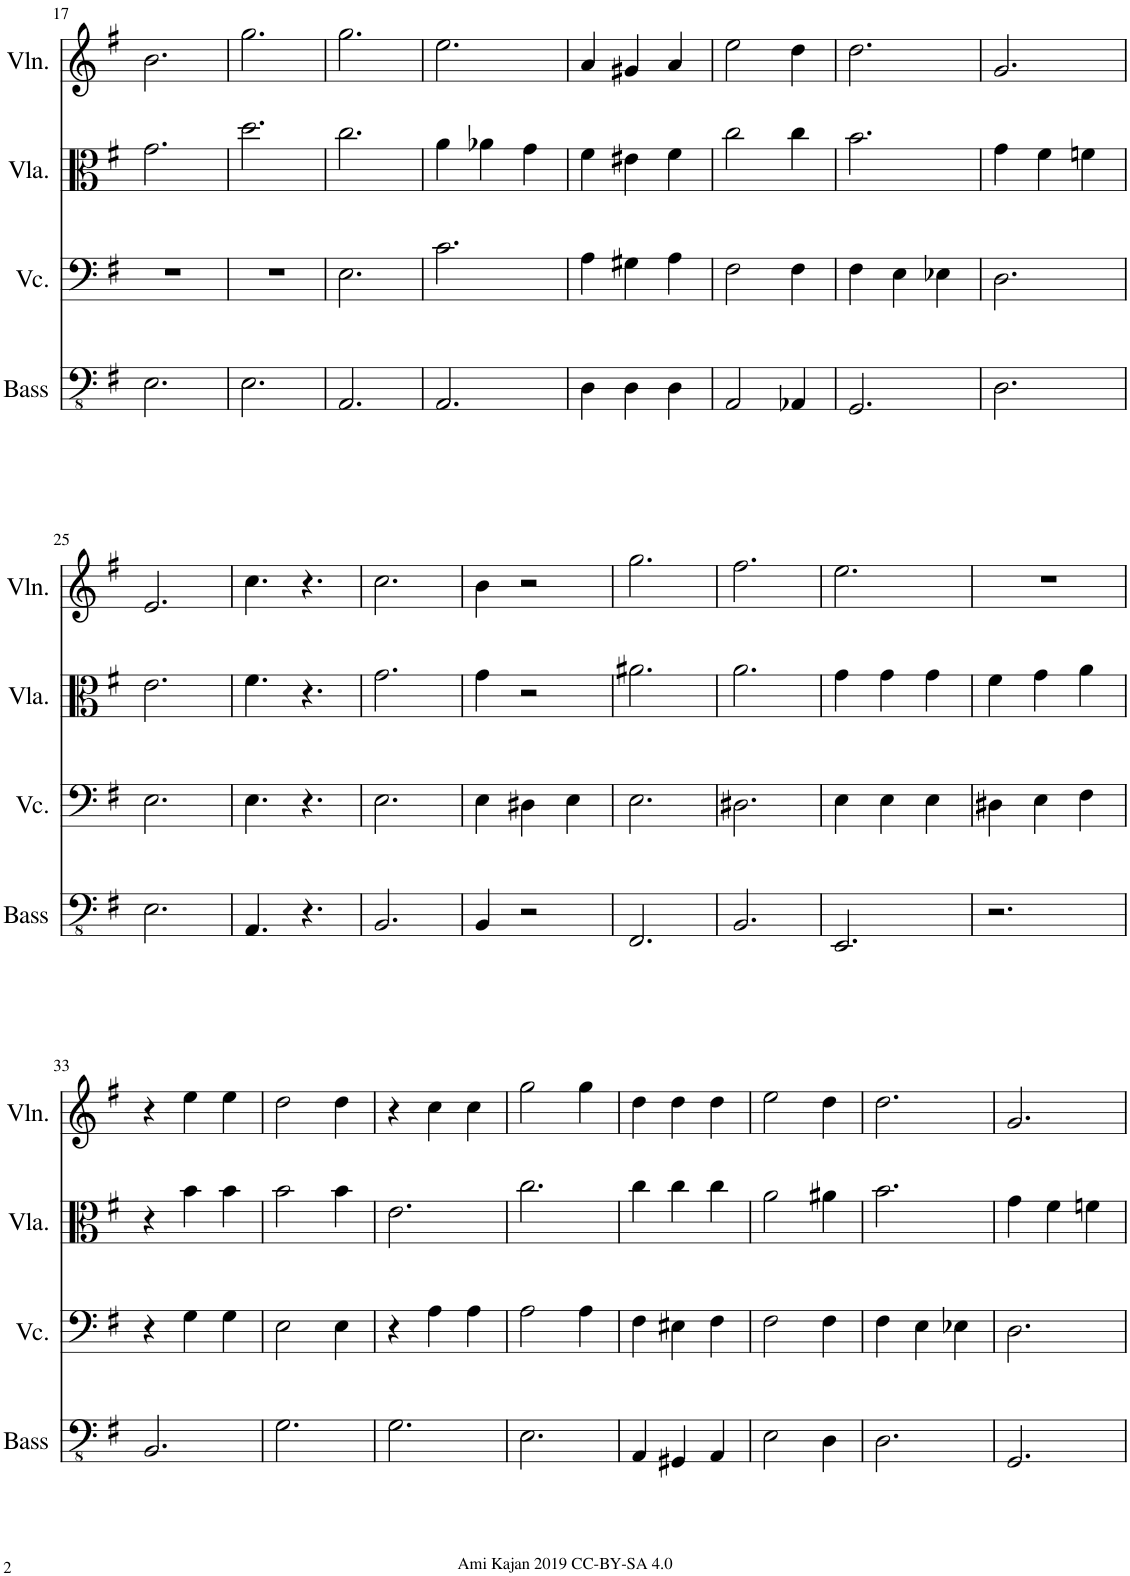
**kern	**kern	**kern	**kern
*part4	*part3	*part2	*part1
*staff4	*staff3	*staff2	*staff1
*I"Acoustic Bass	*I"Violoncello	*I"Viola	*I"Violin
*I'Bass	*I'Vc.	*I'Vla.	*I'Vln.
!!LO:PB:g=z
*clefFv4	*clefF4	*clefC3	*clefG2
*k[f#]	*k[f#]	*k[f#]	*k[f#]
*M3/4	*M3/4	*M3/4	*M3/4
=17	=17	=17	=17
2.EE\	2.r	2.g\	2.b\
=18	=18	=18	=18
2.EE\	2.r	2.dd\	2.gg\
=19	=19	=19	=19
2.AAA/	2.E\	2.cc\	2.gg\
=20	=20	=20	=20
2.AAA/	2.c\	4a\	2.ee\
.	.	4a-X\	.
.	.	4g\	.
=21	=21	=21	=21
4DD\	4A\	4f#\	4a/
4DD\	4G#X\	4e#X\	4g#X/
4DD\	4A\	4f#\	4a/
=22	=22	=22	=22
2AAA/	2F#\	2cc\	2ee\
4AAA-X/	4F#\	4cc\	4dd\
=23	=23	=23	=23
2.GGG/	4F#\	2.b\	2.dd\
.	4E\	.	.
.	4E-X\	.	.
=24	=24	=24	=24
2.DD\	2.D\	4g\	2.g/
.	.	4f#\	.
.	.	4fn\	.
!!LO:LB:g=z
=25	=25	=25	=25
2.EE\	2.E\	2.e\	2.e/
=26	=26	=26	=26
4.AAA/	4.E\	4.f#\	4.cc\
4.r	4.r	4.r	4.r
=27	=27	=27	=27
2.BBB/	2.E\	2.g\	2.cc\
=28	=28	=28	=28
4BBB/	4E\	4g\	4b\
2r	4D#X\	2r	2r
.	4E\	.	.
=29	=29	=29	=29
2.FFF#/	2.E\	2.a#X\	2.gg\
=30	=30	=30	=30
2.BBB/	2.D#X\	2.a\	2.ff#\
=31	=31	=31	=31
2.EEE/	4E\	4g\	2.ee\
.	4E\	4g\	.
.	4E\	4g\	.
=32	=32	=32	=32
2.r	4D#X\	4f#\	2.r
.	4E\	4g\	.
.	4F#\	4a\	.
!!LO:LB:g=z
=33	=33	=33	=33
2.BBB/	4r	4r	4r
.	4G\	4b\	4ee\
.	4G\	4b\	4ee\
=34	=34	=34	=34
2.GG\	2E\	2b\	2dd\
.	4E\	4b\	4dd\
=35	=35	=35	=35
2.GG\	4r	2.e\	4r
.	4A\	.	4cc\
.	4A\	.	4cc\
=36	=36	=36	=36
2.EE\	2A\	2.cc\	2gg\
.	4A\	.	4gg\
=37	=37	=37	=37
4AAA/	4F#\	4cc\	4dd\
4GGG#X/	4E#X\	4cc\	4dd\
4AAA/	4F#\	4cc\	4dd\
=38	=38	=38	=38
2EE\	2F#\	2a\	2ee\
4DD\	4F#\	4a#X\	4dd\
=39	=39	=39	=39
2.DD\	4F#\	2.b\	2.dd\
.	4E\	.	.
.	4E-X\	.	.
=40	=40	=40	=40
2.GGG/	2.D\	4g\	2.g/
.	.	4f#\	.
.	.	4fn\	.
=	=	=	=
*-	*-	*-	*-
